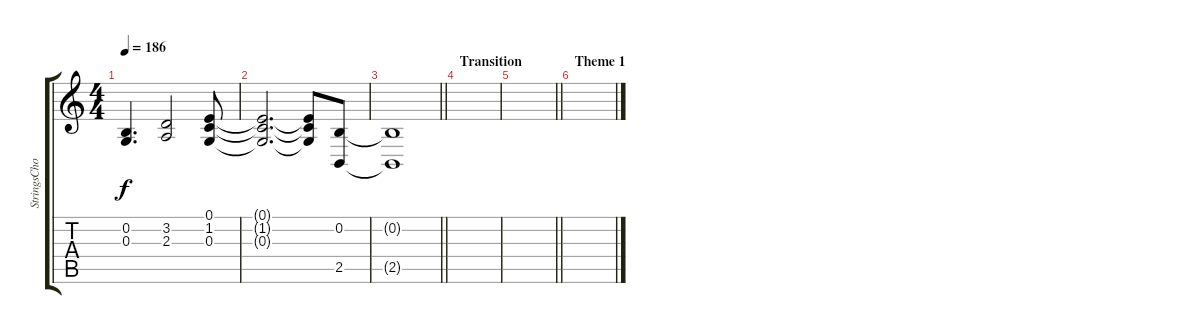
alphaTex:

\track ("StringsChords" "StringsCho") {instrument stringensemble1}
\staff {score tabs}
\tuning (E4 B3 G3 D3 A2 E2) {hide}
\ts (4 4)
\tempo 186
\clef g2
\ks c
(0.2{t} 0.3{t}).4{d dy f} (3.2 2.3).2 (0.1 1.2 0.3).8 |
(0.1{t} 1.2{t} 0.3{t}).2{d} (0.1{t} 1.2{t} 0.3{t}).8 (0.2 2.5).8 |
\barLineRight lightlight
(0.2{t} 2.5{t}).1 |
\section ("" "Transition")
|
\barLineRight lightlight
|
\section ("" "Theme 1")
